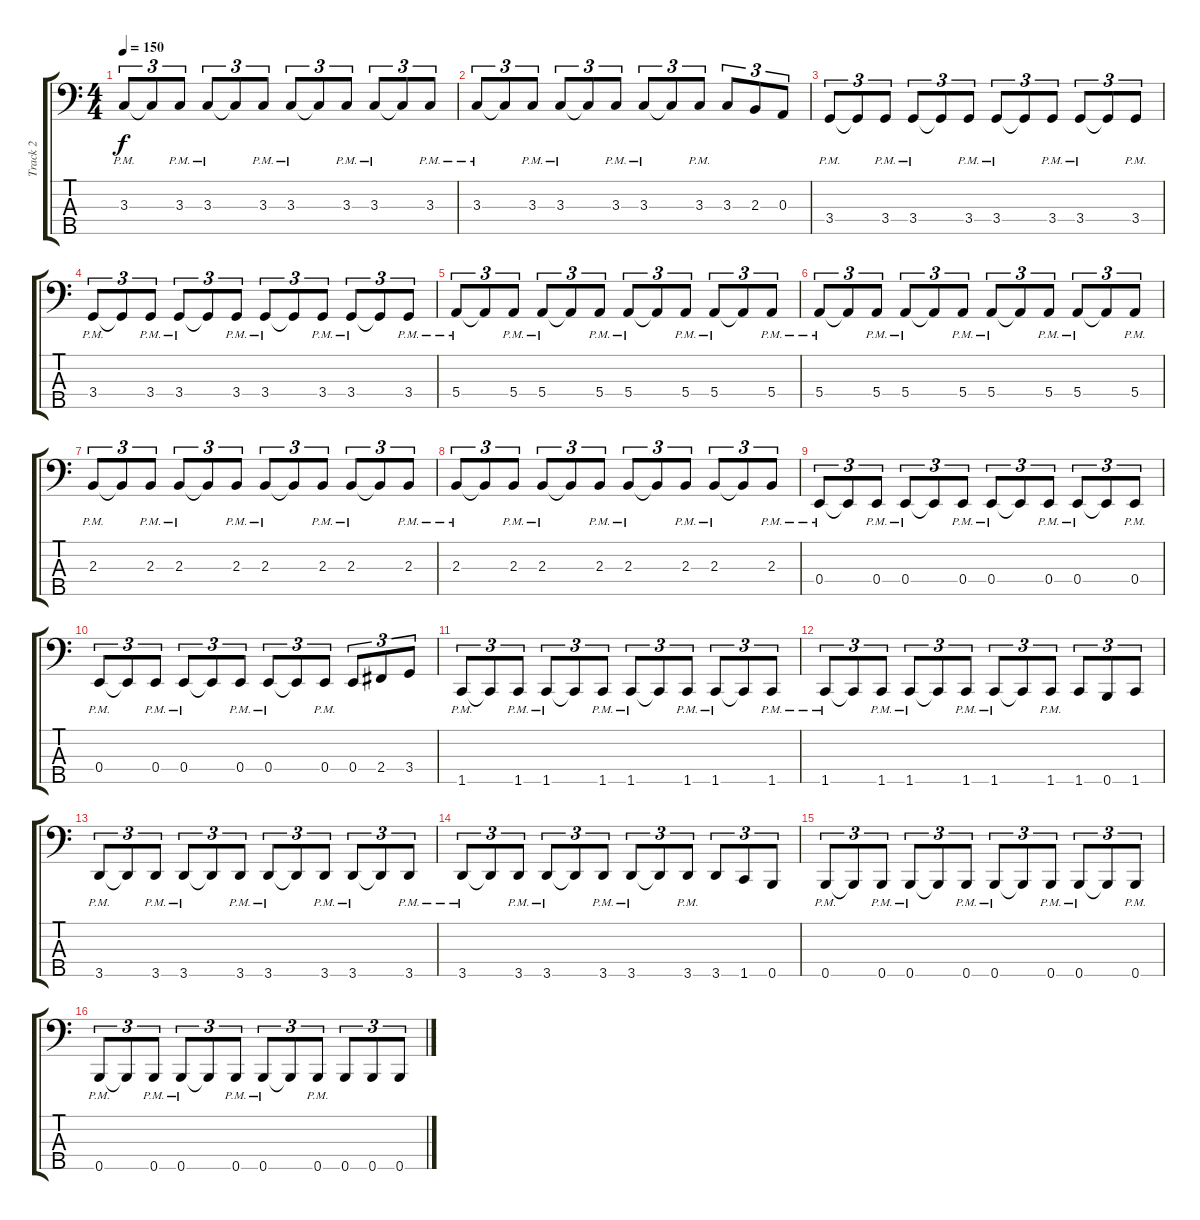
\track ("Track 2" "Track 2") {instrument electricbasspick}
\staff {score tabs}
\tuning (G2 D2 A1 E1 B0) {hide}
\ts (4 4)
\tempo 150
\clef f4
\ks c
3.3{pm}.8{tu (3 2) dy f} 3.3{t}.8{tu (3 2)} 3.3{pm}.8{tu (3 2)} 3.3{pm}.8{tu (3 2)} 3.3{t}.8{tu (3 2)} 3.3{pm}.8{tu (3 2)} 3.3{pm}.8{tu (3 2)} 3.3{t}.8{tu (3 2)} 3.3{pm}.8{tu (3 2)} 3.3{pm}.8{tu (3 2)} 3.3{t}.8{tu (3 2)} 3.3{pm}.8{tu (3 2)} |
3.3{pm}.8{tu (3 2)} 3.3{t}.8{tu (3 2)} 3.3{pm}.8{tu (3 2)} 3.3{pm}.8{tu (3 2)} 3.3{t}.8{tu (3 2)} 3.3{pm}.8{tu (3 2)} 3.3{pm}.8{tu (3 2)} 3.3{t}.8{tu (3 2)} 3.3{pm}.8{tu (3 2)} 3.3.8{tu (3 2)} 2.3.8{tu (3 2)} 0.3.8{tu (3 2)} |
3.4{pm}.8{tu (3 2)} 3.4{t}.8{tu (3 2)} 3.4{pm}.8{tu (3 2)} 3.4{pm}.8{tu (3 2)} 3.4{t}.8{tu (3 2)} 3.4{pm}.8{tu (3 2)} 3.4{pm}.8{tu (3 2)} 3.4{t}.8{tu (3 2)} 3.4{pm}.8{tu (3 2)} 3.4{pm}.8{tu (3 2)} 3.4{t}.8{tu (3 2)} 3.4{pm}.8{tu (3 2)} |
3.4{pm}.8{tu (3 2)} 3.4{t}.8{tu (3 2)} 3.4{pm}.8{tu (3 2)} 3.4{pm}.8{tu (3 2)} 3.4{t}.8{tu (3 2)} 3.4{pm}.8{tu (3 2)} 3.4{pm}.8{tu (3 2)} 3.4{t}.8{tu (3 2)} 3.4{pm}.8{tu (3 2)} 3.4{pm}.8{tu (3 2)} 3.4{t}.8{tu (3 2)} 3.4{pm}.8{tu (3 2)} |
5.4{pm}.8{tu (3 2)} 5.4{t}.8{tu (3 2)} 5.4{pm}.8{tu (3 2)} 5.4{pm}.8{tu (3 2)} 5.4{t}.8{tu (3 2)} 5.4{pm}.8{tu (3 2)} 5.4{pm}.8{tu (3 2)} 5.4{t}.8{tu (3 2)} 5.4{pm}.8{tu (3 2)} 5.4{pm}.8{tu (3 2)} 5.4{t}.8{tu (3 2)} 5.4{pm}.8{tu (3 2)} |
5.4{pm}.8{tu (3 2)} 5.4{t}.8{tu (3 2)} 5.4{pm}.8{tu (3 2)} 5.4{pm}.8{tu (3 2)} 5.4{t}.8{tu (3 2)} 5.4{pm}.8{tu (3 2)} 5.4{pm}.8{tu (3 2)} 5.4{t}.8{tu (3 2)} 5.4{pm}.8{tu (3 2)} 5.4{pm}.8{tu (3 2)} 5.4{t}.8{tu (3 2)} 5.4{pm}.8{tu (3 2)} |
2.3{pm}.8{tu (3 2)} 2.3{t}.8{tu (3 2)} 2.3{pm}.8{tu (3 2)} 2.3{pm}.8{tu (3 2)} 2.3{t}.8{tu (3 2)} 2.3{pm}.8{tu (3 2)} 2.3{pm}.8{tu (3 2)} 2.3{t}.8{tu (3 2)} 2.3{pm}.8{tu (3 2)} 2.3{pm}.8{tu (3 2)} 2.3{t}.8{tu (3 2)} 2.3{pm}.8{tu (3 2)} |
2.3{pm}.8{tu (3 2)} 2.3{t}.8{tu (3 2)} 2.3{pm}.8{tu (3 2)} 2.3{pm}.8{tu (3 2)} 2.3{t}.8{tu (3 2)} 2.3{pm}.8{tu (3 2)} 2.3{pm}.8{tu (3 2)} 2.3{t}.8{tu (3 2)} 2.3{pm}.8{tu (3 2)} 2.3{pm}.8{tu (3 2)} 2.3{t}.8{tu (3 2)} 2.3{pm}.8{tu (3 2)} |
0.4{pm}.8{tu (3 2)} 0.4{t}.8{tu (3 2)} 0.4{pm}.8{tu (3 2)} 0.4{pm}.8{tu (3 2)} 0.4{t}.8{tu (3 2)} 0.4{pm}.8{tu (3 2)} 0.4{pm}.8{tu (3 2)} 0.4{t}.8{tu (3 2)} 0.4{pm}.8{tu (3 2)} 0.4{pm}.8{tu (3 2)} 0.4{t}.8{tu (3 2)} 0.4{pm}.8{tu (3 2)} |
0.4{pm}.8{tu (3 2)} 0.4{t}.8{tu (3 2)} 0.4{pm}.8{tu (3 2)} 0.4{pm}.8{tu (3 2)} 0.4{t}.8{tu (3 2)} 0.4{pm}.8{tu (3 2)} 0.4{pm}.8{tu (3 2)} 0.4{t}.8{tu (3 2)} 0.4{pm}.8{tu (3 2)} 0.4.8{tu (3 2)} 2.4.8{tu (3 2)} 3.4.8{tu (3 2)} |
1.5{pm}.8{tu (3 2)} 1.5{t}.8{tu (3 2)} 1.5{pm}.8{tu (3 2)} 1.5{pm}.8{tu (3 2)} 1.5{t}.8{tu (3 2)} 1.5{pm}.8{tu (3 2)} 1.5{pm}.8{tu (3 2)} 1.5{t}.8{tu (3 2)} 1.5{pm}.8{tu (3 2)} 1.5{pm}.8{tu (3 2)} 1.5{t}.8{tu (3 2)} 1.5{pm}.8{tu (3 2)} |
1.5{pm}.8{tu (3 2)} 1.5{t}.8{tu (3 2)} 1.5{pm}.8{tu (3 2)} 1.5{pm}.8{tu (3 2)} 1.5{t}.8{tu (3 2)} 1.5{pm}.8{tu (3 2)} 1.5{pm}.8{tu (3 2)} 1.5{t}.8{tu (3 2)} 1.5{pm}.8{tu (3 2)} 1.5.8{tu (3 2)} 0.5.8{tu (3 2)} 1.5.8{tu (3 2)} |
3.5{pm}.8{tu (3 2)} 3.5{t}.8{tu (3 2)} 3.5{pm}.8{tu (3 2)} 3.5{pm}.8{tu (3 2)} 3.5{t}.8{tu (3 2)} 3.5{pm}.8{tu (3 2)} 3.5{pm}.8{tu (3 2)} 3.5{t}.8{tu (3 2)} 3.5{pm}.8{tu (3 2)} 3.5{pm}.8{tu (3 2)} 3.5{t}.8{tu (3 2)} 3.5{pm}.8{tu (3 2)} |
3.5{pm}.8{tu (3 2)} 3.5{t}.8{tu (3 2)} 3.5{pm}.8{tu (3 2)} 3.5{pm}.8{tu (3 2)} 3.5{t}.8{tu (3 2)} 3.5{pm}.8{tu (3 2)} 3.5{pm}.8{tu (3 2)} 3.5{t}.8{tu (3 2)} 3.5{pm}.8{tu (3 2)} 3.5.8{tu (3 2)} 1.5.8{tu (3 2)} 0.5.8{tu (3 2)} |
0.5{pm}.8{tu (3 2)} 0.5{t}.8{tu (3 2)} 0.5{pm}.8{tu (3 2)} 0.5{pm}.8{tu (3 2)} 0.5{t}.8{tu (3 2)} 0.5{pm}.8{tu (3 2)} 0.5{pm}.8{tu (3 2)} 0.5{t}.8{tu (3 2)} 0.5{pm}.8{tu (3 2)} 0.5{pm}.8{tu (3 2)} 0.5{t}.8{tu (3 2)} 0.5{pm}.8{tu (3 2)} |
0.5{pm}.8{tu (3 2)} 0.5{t}.8{tu (3 2)} 0.5{pm}.8{tu (3 2)} 0.5{pm}.8{tu (3 2)} 0.5{t}.8{tu (3 2)} 0.5{pm}.8{tu (3 2)} 0.5{pm}.8{tu (3 2)} 0.5{t}.8{tu (3 2)} 0.5{pm}.8{tu (3 2)} 0.5.8{tu (3 2)} 0.5.8{tu (3 2)} 0.5.8{tu (3 2)}
